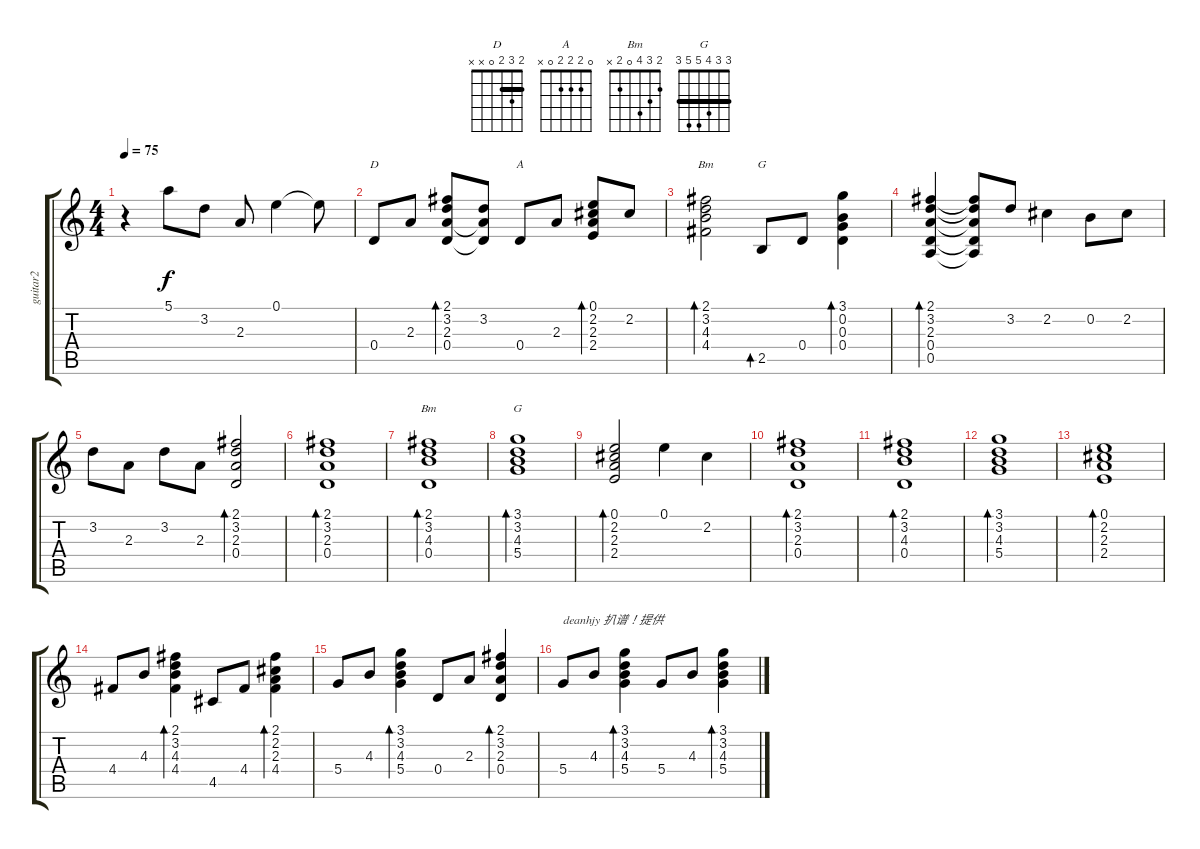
\track ("guitar2" "guitar2") {instrument acousticguitarnylon}
\staff {score tabs}
\tuning (E4 B3 G3 D3 A2 E2) {hide}
\chord ("D" 2 3 2 0 x x) {barre 2}
\chord ("A" 0 2 2 2 0 x)
\chord ("Bm" 2 3 4 4 x x)
\chord ("G" 3 0 0 0 2 3)
\chord ("Bm" 2 3 4 0 2 x)
\chord ("G" 3 3 4 5 5 3) {barre 3}
\ts (4 4)
\tempo 75
\clef g2
\ks c
r.4{dy f instrument acousticguitarnylon} 5.1.8 3.2.8 2.3.8 0.1.4 0.1{t}.8 |
0.4.8{ch "D"} 2.3.8 (2.1 3.2 2.3 0.4).8{bd 120} (3.2 2.3{t} 0.4{t}).8 0.4.8{ch "A"} 2.3.8 (0.1 2.2 2.3 2.4).8{bd 120} 2.2.8 |
(2.1 3.2 4.3 4.4).2{bd 120 ch "Bm"} 2.5.8{bd 120 ch "G"} 0.4.8 (3.1 0.2 0.3 0.4).4{bd 120} |
(2.1 3.2 2.3 0.4 0.5).4{bd 120} (2.1{t} 3.2{t} 2.3{t} 0.4{t} 0.5{t}).8 3.2.8 2.2.4 0.2.8 2.2.8 |
3.2.8 2.3.8 3.2.8 2.3.8 (2.1 3.2 2.3 0.4).2{bd 120} |
(2.1 3.2 2.3 0.4).1{bd 120} |
(2.1 3.2 4.3 0.4).1{bd 120 ch "Bm"} |
(3.1 3.2 4.3 5.4).1{bd 240 ch "G"} |
(0.1 2.2 2.3 2.4).2{bd 240} 0.1.4 2.2.4 |
(2.1 3.2 2.3 0.4).1{bd 120} |
(2.1 3.2 4.3 0.4).1{bd 120} |
(3.1 3.2 4.3 5.4).1{bd 240} |
(0.1 2.2 2.3 2.4).1{bd 240} |
4.4.8 4.3.8 (2.1 3.2 4.3 4.4).4{bd 240} 4.5.8 4.4.8 (2.1 2.2 2.3 4.4).4{bd 240} |
5.4.8 4.3.8 (3.1 3.2 4.3 5.4).4{bd 240} 0.4.8 2.3.8 (2.1 3.2 2.3 0.4).4{bd 240} |
5.4.8{txt "deanhjy 扒谱！提供"} 4.3.8 (3.1 3.2 4.3 5.4).4{bd 240} 5.4.8 4.3.8 (3.1 3.2 4.3 5.4).4{bd 240}
